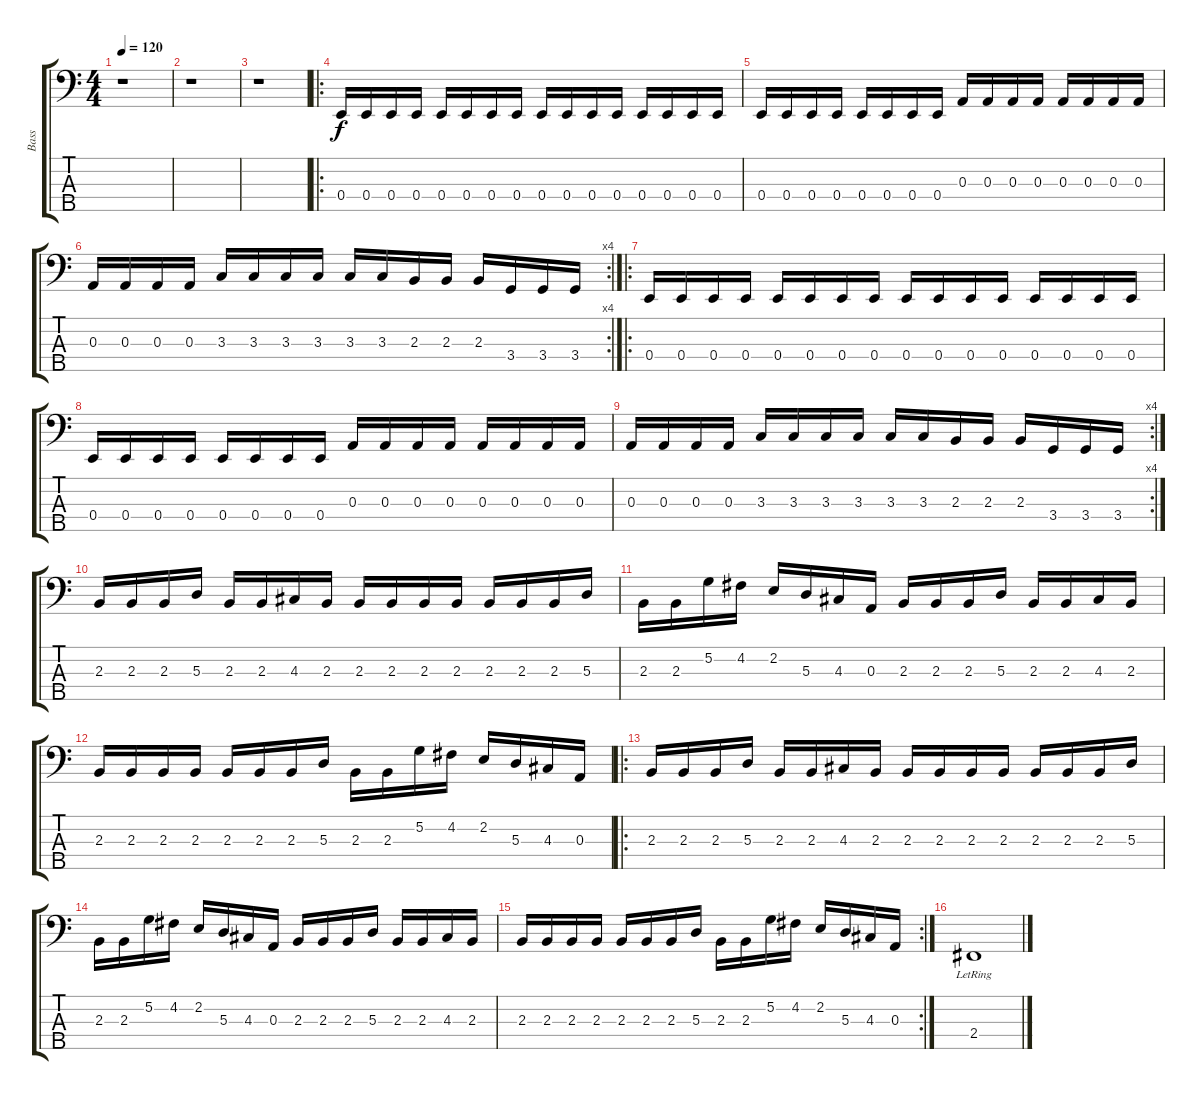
\track ("Bass" "Bass") {instrument electricbasspick}
\staff {score tabs}
\tuning (G2 D2 A1 E1 B0) {hide}
\ts (4 4)
\tempo 120
\clef f4
\ks c
r.1{dy f instrument electricbasspick} |
r.1 |
r.1 |
\ro
0.4.16 0.4.16 0.4.16 0.4.16 0.4.16 0.4.16 0.4.16 0.4.16 0.4.16 0.4.16 0.4.16 0.4.16 0.4.16 0.4.16 0.4.16 0.4.16 |
0.4.16 0.4.16 0.4.16 0.4.16 0.4.16 0.4.16 0.4.16 0.4.16 0.3.16 0.3.16 0.3.16 0.3.16 0.3.16 0.3.16 0.3.16 0.3.16 |
\rc 4
0.3.16 0.3.16 0.3.16 0.3.16 3.3.16 3.3.16 3.3.16 3.3.16 3.3.16 3.3.16 2.3.16 2.3.16 2.3.16 3.4.16 3.4.16 3.4.16 |
\ro
0.4.16 0.4.16 0.4.16 0.4.16 0.4.16 0.4.16 0.4.16 0.4.16 0.4.16 0.4.16 0.4.16 0.4.16 0.4.16 0.4.16 0.4.16 0.4.16 |
0.4.16 0.4.16 0.4.16 0.4.16 0.4.16 0.4.16 0.4.16 0.4.16 0.3.16 0.3.16 0.3.16 0.3.16 0.3.16 0.3.16 0.3.16 0.3.16 |
\rc 4
0.3.16 0.3.16 0.3.16 0.3.16 3.3.16 3.3.16 3.3.16 3.3.16 3.3.16 3.3.16 2.3.16 2.3.16 2.3.16 3.4.16 3.4.16 3.4.16 |
2.3.16 2.3.16 2.3.16 5.3.16 2.3.16 2.3.16 4.3.16 2.3.16 2.3.16 2.3.16 2.3.16 2.3.16 2.3.16 2.3.16 2.3.16 5.3.16 |
2.3.16 2.3.16 5.2.16 4.2.16 2.2.16 5.3.16 4.3.16 0.3.16 2.3.16 2.3.16 2.3.16 5.3.16 2.3.16 2.3.16 4.3.16 2.3.16 |
2.3.16 2.3.16 2.3.16 2.3.16 2.3.16 2.3.16 2.3.16 5.3.16 2.3.16 2.3.16 5.2.16 4.2.16 2.2.16 5.3.16 4.3.16 0.3.16 |
\ro
2.3.16 2.3.16 2.3.16 5.3.16 2.3.16 2.3.16 4.3.16 2.3.16 2.3.16 2.3.16 2.3.16 2.3.16 2.3.16 2.3.16 2.3.16 5.3.16 |
2.3.16 2.3.16 5.2.16 4.2.16 2.2.16 5.3.16 4.3.16 0.3.16 2.3.16 2.3.16 2.3.16 5.3.16 2.3.16 2.3.16 4.3.16 2.3.16 |
\rc 2
2.3.16 2.3.16 2.3.16 2.3.16 2.3.16 2.3.16 2.3.16 5.3.16 2.3.16 2.3.16 5.2.16 4.2.16 2.2.16 5.3.16 4.3.16 0.3.16 |
2.4{lr}.1
